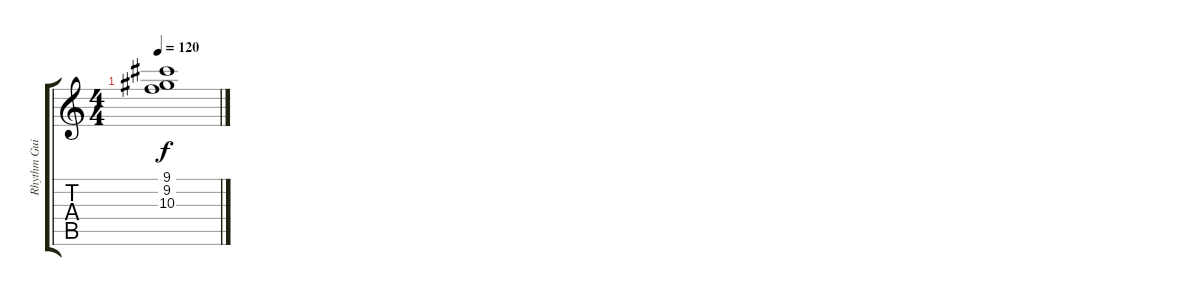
\track ("Rhythm Guitar" "Rhythm Gui") {instrument acousticguitarsteel}
\staff {score tabs}
\tuning (E4 B3 G3 D3 A2 E2) {hide}
\ts (4 4)
\tempo 120
\clef g2
\ks c
(9.1 9.2 10.3).1{dy f}
